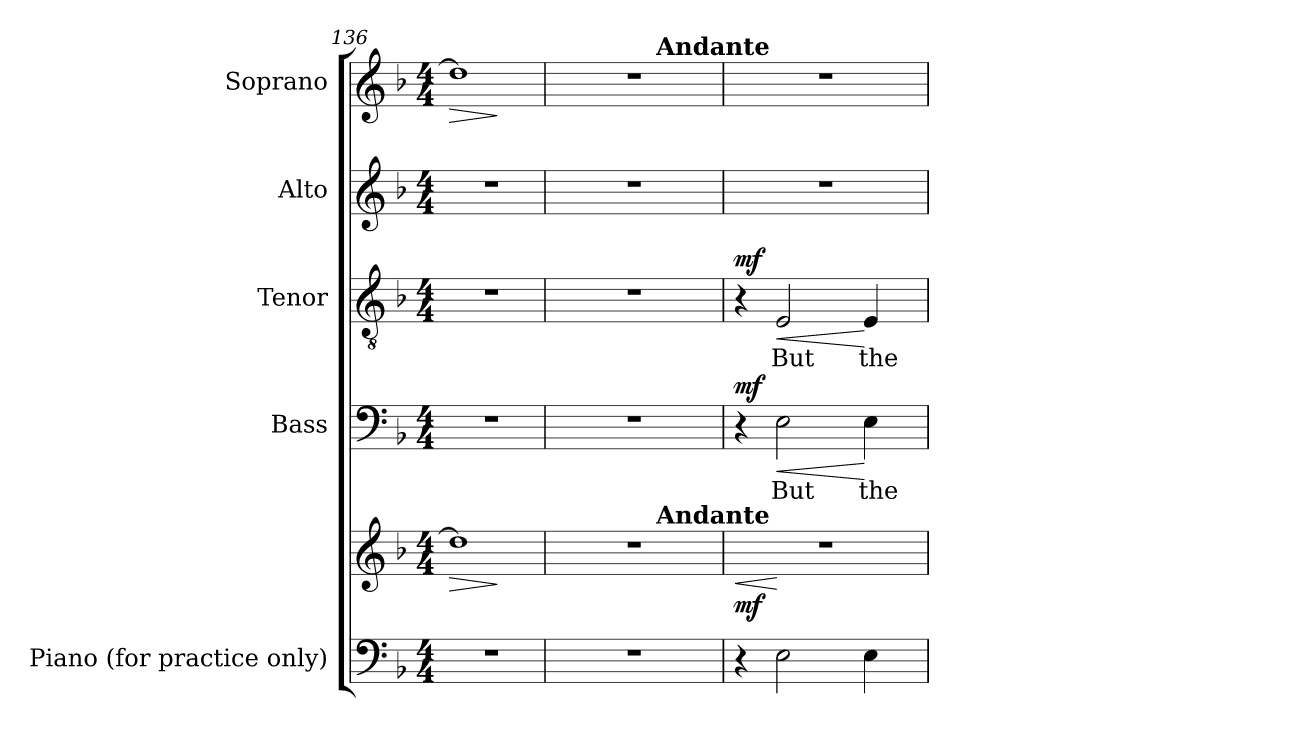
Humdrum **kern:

**kern	**kern	**dynam	**kern	**text	**dynam	**kern	**text	**dynam	**kern	**kern	**dynam
*part5	*part5	*part5	*part4	*part4	*part4	*part3	*part3	*part3	*part2	*part1	*part1
*staff6	*staff5	*staff5/6	*staff4	*staff4	*staff4	*staff3	*staff3	*staff3	*staff2	*staff1	*staff1
*I"Piano (for  practice only)	*	*	*I"Bass	*	*	*I"Tenor	*	*	*I"Alto	*I"Soprano	*
*I'Pno.	*	*	*I'B.	*	*	*I'T.	*	*	*I'A.	*I'S.	*
*clefF4	*clefG2	*	*clefF4	*	*	*clefGv2	*	*	*clefG2	*clefG2	*
*	*	*	*	*	*	*ITrd7c12	*	*	*	*	*
*k[b-]	*k[b-]	*	*k[b-]	*	*	*k[b-]	*	*	*k[b-]	*k[b-]	*
*F:	*F:	*	*F:	*	*	*F:	*	*	*F:	*F:	*
*M4/4	*M4/4	*	*M4/4	*	*	*M4/4	*	*	*M4/4	*M4/4	*
=136	=136	=136	=136	=136	=136	=136	=136	=136	=136	=136	=136
!	!	!LO:HP:b	!	!	!	!	!	!	!	!	!LO:HP:b
1r	1ddi]	>	1r	.	.	1r	.	.	1r	1ddi]	>
.	.	]	.	.	.	.	.	.	.	.	]
=137	=137	=137	=137	=137	=137	=137	=137	=137	=137	=137	=137
*	*^	*	*	*	*	*	*	*	*	*^	*
1r	1r	2ryy	.	1r	.	.	1r	.	.	1r	1r	2ryy	.
.	.	8ryy	.	.	.	.	.	.	.	.	.	8ryy	.
.	.	32.ryy	.	.	.	.	.	.	.	.	.	32.ryy	.
*	*MM80	*	*	*	*	*	*	*	*	*	*MM80	*	*
!	!	!	!	!	!	!	!	!	!	!	!	!LO:TX:a:B:t=Andante	!
!	!	!LO:TX:a:B:t=Andante	!	!	!	!	!	!	!	!	!	!	!
.	.	4ryy	.	.	.	.	.	.	.	.	.	4ryy	.
.	.	16ryy	.	.	.	.	.	.	.	.	.	16ryy	.
.	.	64ryy	.	.	.	.	.	.	.	.	.	64ryy	.
=138	=138	=138	=138	=138	=138	=138	=138	=138	=138	=138	=138	=138	=138
!	!	!	!LO:HP:b	!	!	!	!	!	!	!	!	!	!
4r	1r	4ryy	< mf	4r	.	mf	4r	.	mf	1r	1r	4ryy	.
!	!	!	!	!	!LO:LY:b:color=#000000	!LO:HP:b	!	!	!	!	!	!	!
!	!	!	!	!	!	!	!	!LO:LY:b:color=#000000	!LO:HP:b	!	!	!	!
2Ei\	.	8ryy	[	2Ei\	But	<	2EEi/	But	<	.	.	8ryy	.
.	.	64.ryy	.	.	.	.	.	.	.	.	.	64.ryy	.
*	*MM100	*	*	*	*	*	*	*	*	*	*MM100	*	*
.	.	2ryy	.	.	.	.	.	.	.	.	.	2ryy	.
!	!	!	!	!	!LO:LY:b:color=#000000	!	!	!	!	!	!	!	!
!	!	!	!	!	!	!	!	!LO:LY:b:color=#000000	!	!	!	!	!
4Ei\	.	.	.	4Ei\	the	[	4EEi/	the	[	.	.	.	.
.	.	16ryy	.	.	.	.	.	.	.	.	.	16ryy	.
.	.	32ryy	.	.	.	.	.	.	.	.	.	32ryy	.
.	.	128ryy	.	.	.	.	.	.	.	.	.	128ryy	.
*	*v	*v	*	*	*	*	*	*	*	*	*v	*v	*
=	=	=	=	=	=	=	=	=	=	=	=
*-	*-	*-	*-	*-	*-	*-	*-	*-	*-	*-	*-
